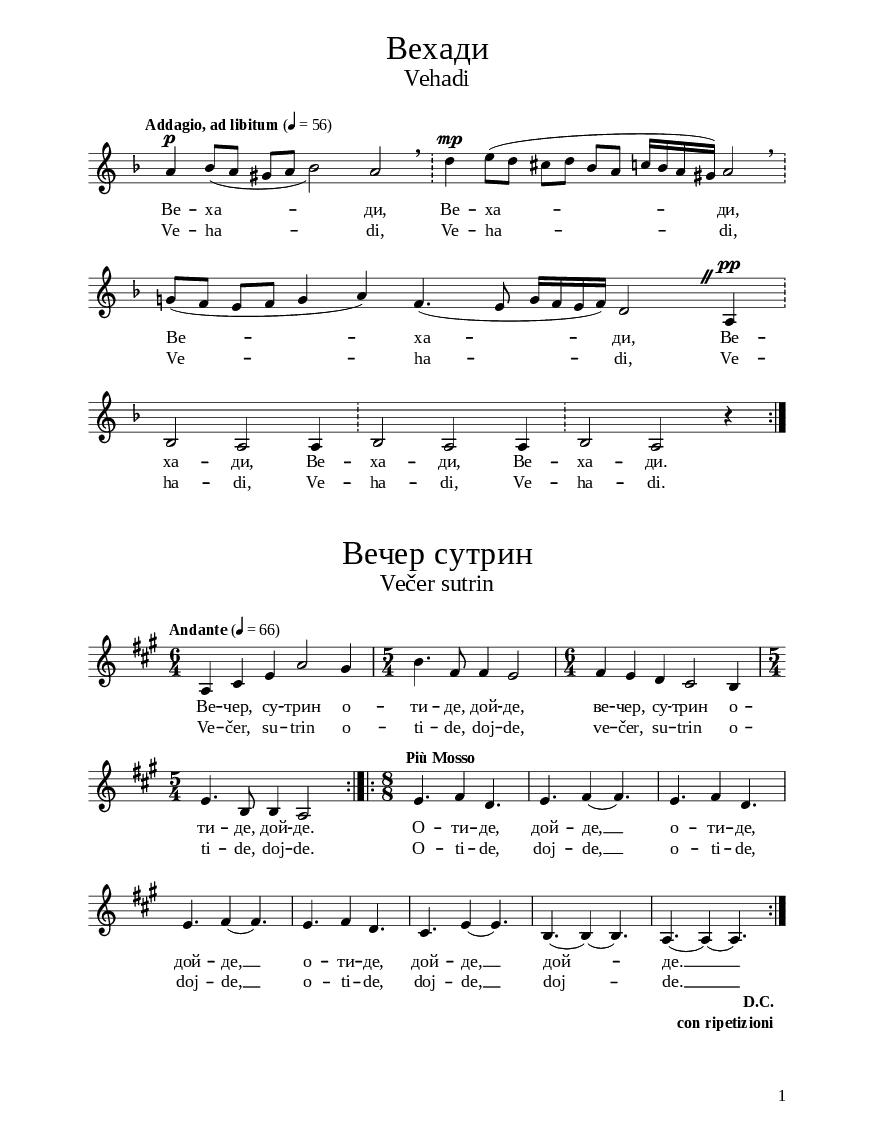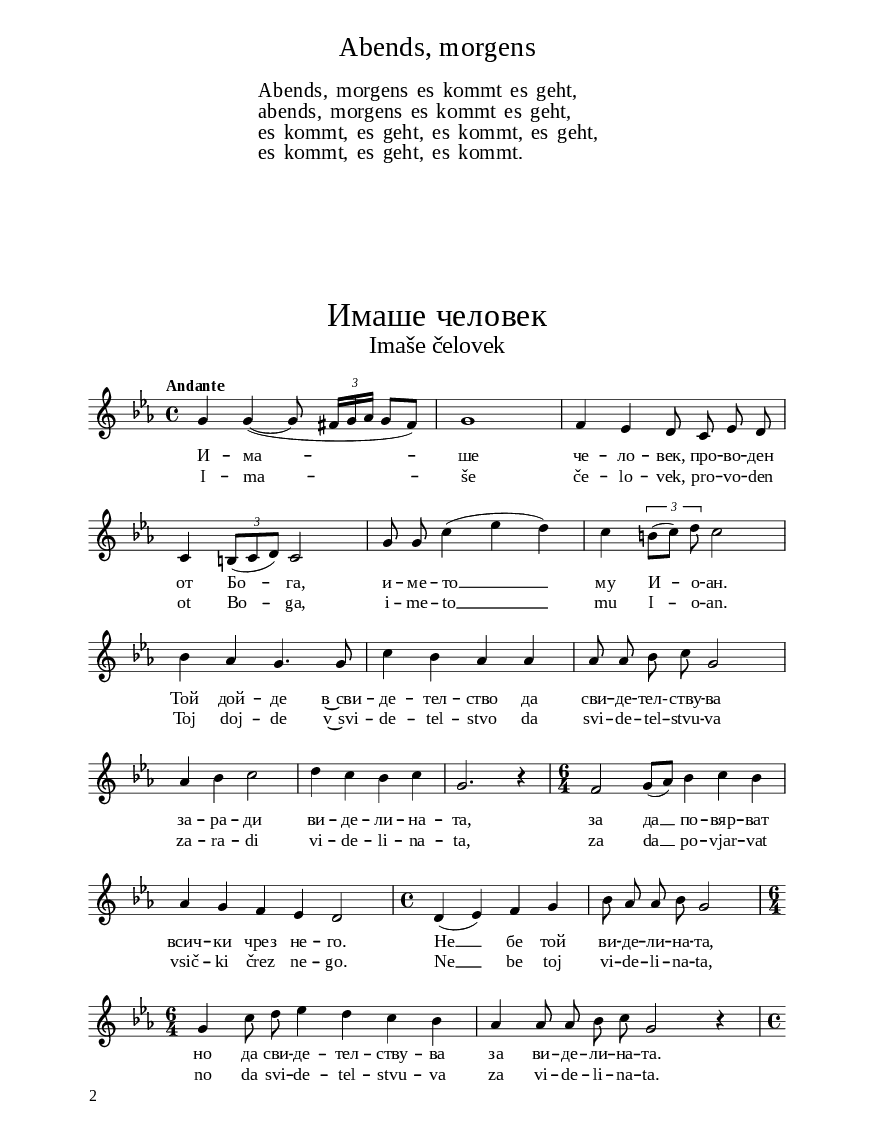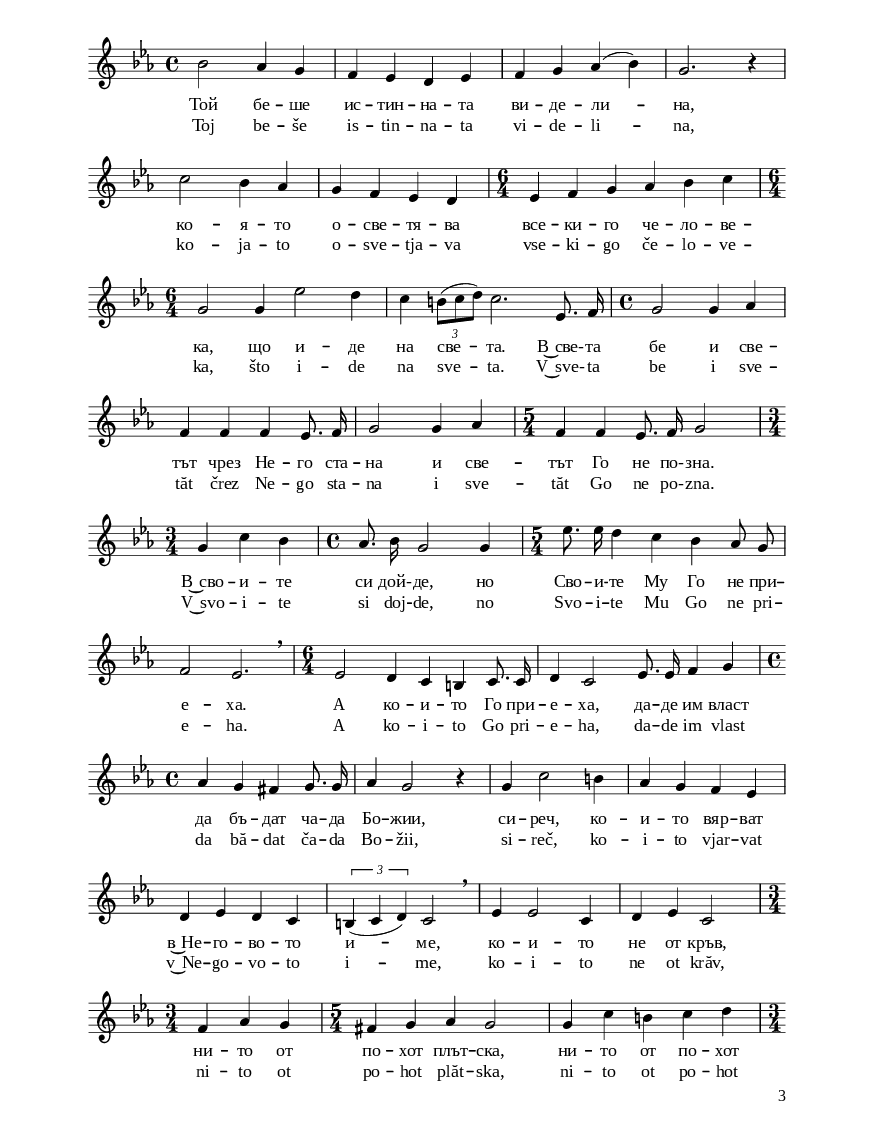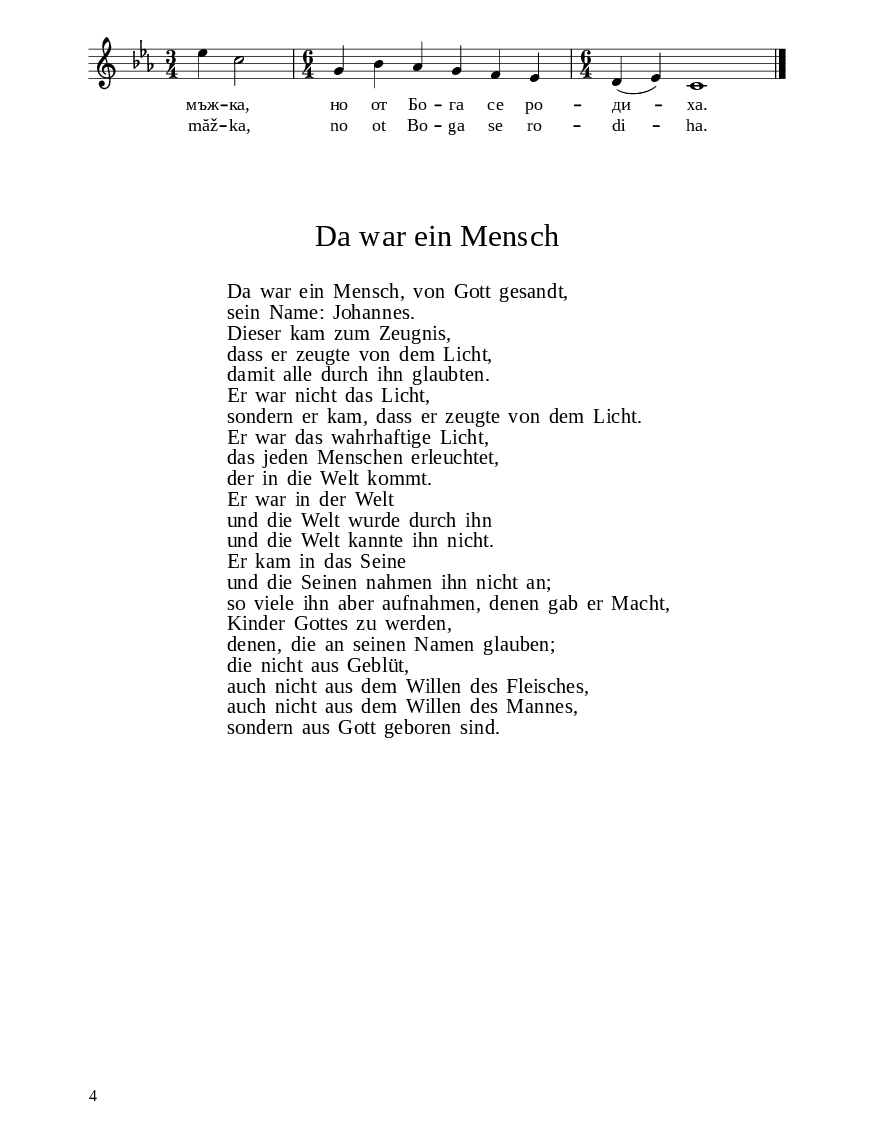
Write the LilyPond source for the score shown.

\version "2.24.1"

% include paper part and global functions
\include "include/globals.ily"

\bookpart {
  \label #'ref083_1
  \tocItem \markup "Вехади – Vehadi"
  \include "include/bookpart-paper.ily"
  \score {
    \include "include/score-layout.ily"

    \new Voice \absolute {
      \clef treble
      \key d \minor
      \tempoFunc "Addagio, ad libitum" 4 "56"
      \override Staff.BarLine.gap = 0.5
      \autoBeamOff
      \omit Score.TimeSignature
      \cadenzaOn % allows custom bar lines


      \repeat volta 2 {
        \slurDown a'4^\p bes'8 [ ( a'] gis' [a'] bes'2 ) \slurNeutral a' \bar "!"  \breathe  d''4^\mp  e''8 ( [d''] cis'' [d''] bes' [a'] c''16 [bes' a' gis'!] ) a'2 \bar "!" \breathe \break |

        \time 10/4 g'8 ([ f'] e' [f'] g'4 a' ) f'4. ( e'8 g'16 [f' e' f'] ) d'2
        \override BreathingSign.text = \markup {
          \musicglyph "scripts.caesura.straight"
        }
        \breathe
        a4^\pp \bar "!" \break |


        bes2 a2 a4 \bar "!"  bes2 a a4  \bar "!"  bes2 a r4
      } \break
    }

    \addlyrics {
      Ве -- ха -- ди, Ве -- ха -- ди, Ве -- ха -- ди,
      Ве -- ха -- ди, Ве -- ха -- ди, Ве -- ха -- ди.
    }
     \addlyrics {
      Ve -- ha -- di, Ve -- ha -- di, Ve -- ha -- di,
      Ve -- ha -- di, Ve -- ha -- di, Ve -- ha -- di.
    }
      \header {
        title = \titleFunc "Вехади" "Vehadi"
      }

      \midi{}

    } % score
    %

    \include "include/bookpart-paper.ily"
      \label #'ref083_2
  \tocItem \markup "Вечер сутрин – Večer sutrin"
    \score {
      \include "include/score-layout.ily"

      \new Voice \absolute {
        \clef treble
        \key a \major
        \time 6/4
        \tempoFunc "Andante" 4 "66"
        \autoBeamOff

        a4 cis' e' a'2 gis'4 |  \time 5/4  b'4. fis'8 fis'4 e'2 | \time 6/4  fis'4 e' d' cis'2 b4 \break |

        \time 5/4  e'4. b8 b4 a2 | \bar ":|.|:" \time 8/8 \tempo  "      Più Mosso"

        e'4. fis'4 d'4. | e'4. fis'4 ~ fis'4. | e'4. fis'4 d'4. \break |

        e'4. fis'4 ~ fis'4. |e'4. fis'4 d'4. | cis'4. e'4 ~ e'4. | b4. ~ b4 ~ b4. | a4. ~ a4 ~ a4. | \bar ":|."


      }

      \addlyrics {
        Ве -- чер,
        су -- трин о -- ти -- де, дой -- де, ве -- чер,
        су -- трин о -- ти -- де, дой -- де. О -- ти --
        де, дой -- де, __ о -- ти -- де, дой -- де, __ о -- ти
        -- де, дой -- де, __ дой -- де. __}
        \addlyrics {
        Ve -- čer,
        su -- trin o -- ti -- de, doj -- de, ve -- čer,
        su -- trin o -- ti -- de, doj -- de. O -- ti --
        de, doj -- de, __ o -- ti -- de, doj -- de, __ o -- ti
        -- de, doj -- de, __ doj -- de. __}
          \header {
            title = \titleFunc "Вечер сутрин" "Večer sutrin"
          }

          \midi{}

        } % score

        \markup \dc-two "D.C." "con ripetizioni"

        \pageBreak

        % include foreign translation(s) of the song
        \version "2.24.0"

\markup \fill-line { \fontsize #deTitleFontSize "Abends, morgens" }
\markup \null
\markup \null
\markup \fontsize #deCoupletFontSize {
  \hspace #14
  \override #`(baseline-skip . ,deCoupletBaselineSkip)


  
  \column {
     \line { "   "Abends, morgens es kommt es geht, }
     \line { "   "abends, morgens es kommt es geht, }
     \line { "   "es kommt, es geht, es kommt, es geht, }
     \line { "   "es kommt, es geht, es kommt. }
  }
}    



        \markup \empty-three
        \markup \empty-three
        \include "include/bookpart-paper.ily"
        \label #'ref083_3
        \tocItem \markup "Имаше человек  – Imaše čelovek"
        \score {
          \include "include/score-layout.ily"

          \new Voice \absolute {
            \clef treble
            \key c \minor
            \time 4/4
            \tempo "Andante"

            \autoBeamOff
            g'4  g' ( ~ g'8 \times 2/3  { fis'16 [g'16 as'] } g'8 [ fis'] ) | g'1 | f'4 es' d'8 c' es' d' \break |

            c'4  \times 2/3  { b8 ( [c' d'8] )  } c'2 | g'8 g' c''4 ( es'' d'' ) | \tupletUp c''4 \tuplet 3/2 { b'8 ([ c''] ) d''8 } c''2 \break \tupletNeutral |

            bes'4 as' g'4. g'8 | c''4 bes' as' as' | as'8 as' bes' c'' g'2 \break |

            as'4 bes' c''2 |  d''4 c'' bes' c'' | g'2. r4 |  \time 6/4  f'2 g'8 [( as' )] bes'4 c'' bes' \break |

            as'4 g' f' es' d'2 | \time 4/4  d'4 ( es' ) f' g' | bes'8 as' as' bes' g'2 \break |

            \time 6/4  g'4 c''8 d'' es''4 d'' c'' bes' | as'4 as'8 as' bes' c'' g'2 r4 \break |

            \time 4/4  bes'2 as'4 g' | f'4 es' d' es' | f'4 g' as' ( bes' ) | g'2. r4 \break |

            c''2 bes'4 as' | g'4 f' es' d' | \time 6/4  es'4 f' g' as' bes' c'' | \break

            \time 6/4  g'2 g'4 es''2 d''4 | c''4  \times 2/3  { b'8 ( [c'' d''8] ) } c''2.  es'8. f'16 \noBeam | \time 4/4  g'2 g'4 as' \break |

            f'4 f' f' es'8. f'16 | g'2 g'4 as' | \time 5/4  f'4 f' es'8. f'16 g'2 \break |

            \time 3/4  g'4 c'' bes' | \time 4/4  as'8. bes'16 g'2 g'4 | \time 5/4  es''8. es''16 d''4 c'' bes' as'8 g' \break |

            f'2 es'2. \breathe | \time 6/4  es'2 d'4 c' b c'8. c'16 | d'4 c'2 es'8. es'16 f'4 g' \break |

            \time 4/4  as'4 g' fis' g'8. g'16 \noBeam | as'4 g'2 r4 | g'4 c''2 b'4 | as'4 g' f' es' \break |

            d'4 es' d' c' | \times 2/3  {
              b4 ( c'4 d' )} c'2 \breathe | es'4 es'2 c'4 | d'4 es' c'2 \break |

              \time 3/4  f'4 as' g' | \time 5/4  fis'4 g' as' g'2 | g'4 c'' b' c'' d'' \break |

              \time 3/4  es''4 c''2 | \time 6/4  g'4 bes' as' g' f' es' | \time 6/4  d'4 ( es' ) c'1 | \bar "|."
            }

            \addlyrics {
              И -- ма --
              ше че -- ло -- век, про -- во -- ден от Бо --
              га, и -- ме -- то __ му И -- о -- ан. Той дой --
              де в~сви -- де -- тел -- ство да сви -- де -- "тел-"
              -- ству -- ва за -- ра -- ди ви -- де -- ли -- на
              -- та, за да __ по -- вяр -- ват всич -- ки чрез не
              -- го. Не __ бе той ви -- де -- ли -- на -- та, но
              да сви -- де -- тел -- ству -- ва за ви -- де --
              ли -- на -- та. Той бе -- ше ис -- тин -- на --
              та ви -- де -- ли -- на, ко -- я -- то о -- све
              -- тя -- ва все -- ки -- го че -- ло -- ве -- ка,
              що и -- де на све -- та. "В~све-" -- та бе и све
              -- тът чрез Не -- го ста -- на и све -- тът Го
              не "по-" -- зна. В~сво -- и -- те си "дой-" -- де, но
              Сво -- и -- те Му Го не при -- е -- ха. А ко
              -- и -- то Го при -- е -- ха, да -- де им власт
              да бъ -- дат ча -- да Бо -- жии, си -- реч, ко
              -- и -- то вяр -- ват в~Не -- го -- во -- то и --
              ме, ко -- и -- то не от кръв, ни -- то от по
              -- хот плът -- ска, ни -- то от по -- хот мъж --
              ка, но от Бо -- га се ро -- ди -- ха.}
             \addlyrics {
              I -- ma --
              še če -- lo -- vek, pro -- vo -- den ot Bo --
              ga, i -- me -- to __ mu I -- o -- an. Toj doj --
              de v~svi -- de -- tel -- stvo da svi -- de -- tel
              -- stvu -- va za -- ra -- di vi -- de -- li -- na
              -- ta, za da __ po -- vjar -- vat vsič -- ki črez ne
              -- go. Ne __ be toj vi -- de -- li -- na -- ta, no
              da svi -- de -- tel -- stvu -- va za vi -- de --
              li -- na -- ta. Toj be -- še is -- tin -- na --
              ta vi -- de -- li -- na, ko -- ja -- to o -- sve
              -- tja -- va vse -- ki -- go če -- lo -- ve -- ka,
              što i -- de na sve -- ta. "V~sve-" -- ta be i sve
              -- tăt črez Ne -- go sta -- na i sve -- tăt Go
              ne "po-" -- zna. V~svo -- i -- te si doj -- de, no
              Svo -- i -- te Mu Go ne pri -- e -- ha. A ko
              -- i -- to Go pri -- e -- ha, da -- de im vlast
              da bă -- dat ča -- da Bo -- žii, si -- reč, ko
              -- i -- to vjar -- vat v~Ne -- go -- vo -- to i --
              me, ko -- i -- to ne ot krăv, ni -- to ot po
              -- hot plăt -- ska, ni -- to ot po -- hot măž --
              ka, no ot Bo -- ga se ro -- di -- ha.}

                \header {
                  title = \titleFunc "Имаше человек" "Imaše čelovek"
                }

                \midi{}

              } % score

              \markup \empty-two

              % include foreign translation(s) of the song
              \version "2.20.0"

\markup \fill-line { \fontsize #6 "Da war ein Mensch" }
\markup \null
\markup \null
\markup \fontsize #+2.5 {
    \hspace #12
    \override #'(baseline-skip . 2)
    
        \column {

     \line { " " } 
     
    \line { " " Da war ein Mensch, von Gott gesandt,  }

\line { " " sein Name: Johannes. }

\line { " " Dieser kam zum Zeugnis,  }

\line { " " dass er zeugte von dem Licht, }

\line { " " damit alle durch ihn glaubten. }

\line { " " Er war nicht das Licht,  }

\line { " " sondern er kam, dass er zeugte von dem Licht. }

\line { " " Er war das wahrhaftige Licht,  }

\line { " " das jeden Menschen erleuchtet, }

\line { " " der in die Welt kommt. }

\line { " " Er war in der Welt }

\line { " " und die Welt wurde durch ihn }

\line { " " und die Welt kannte ihn nicht. }

\line { " " Er kam in das Seine }

\line { " " und die Seinen nahmen ihn nicht an; }

\line { " " so viele ihn aber aufnahmen, denen gab er Macht, }

\line { " " Kinder Gottes zu werden, }

\line { " " denen, die an seinen Namen glauben; }

\line { " " die nicht aus Geblüt,  }

\line { " " auch nicht aus dem Willen des Fleisches,  }

\line { " " auch nicht aus dem Willen des Mannes,  }

\line { " " sondern aus Gott geboren sind.  }
     
    }
}
%}
   
 
 


 
    
   
    
 
%--------------------------------------------------------------------- 


            } % bookpart
